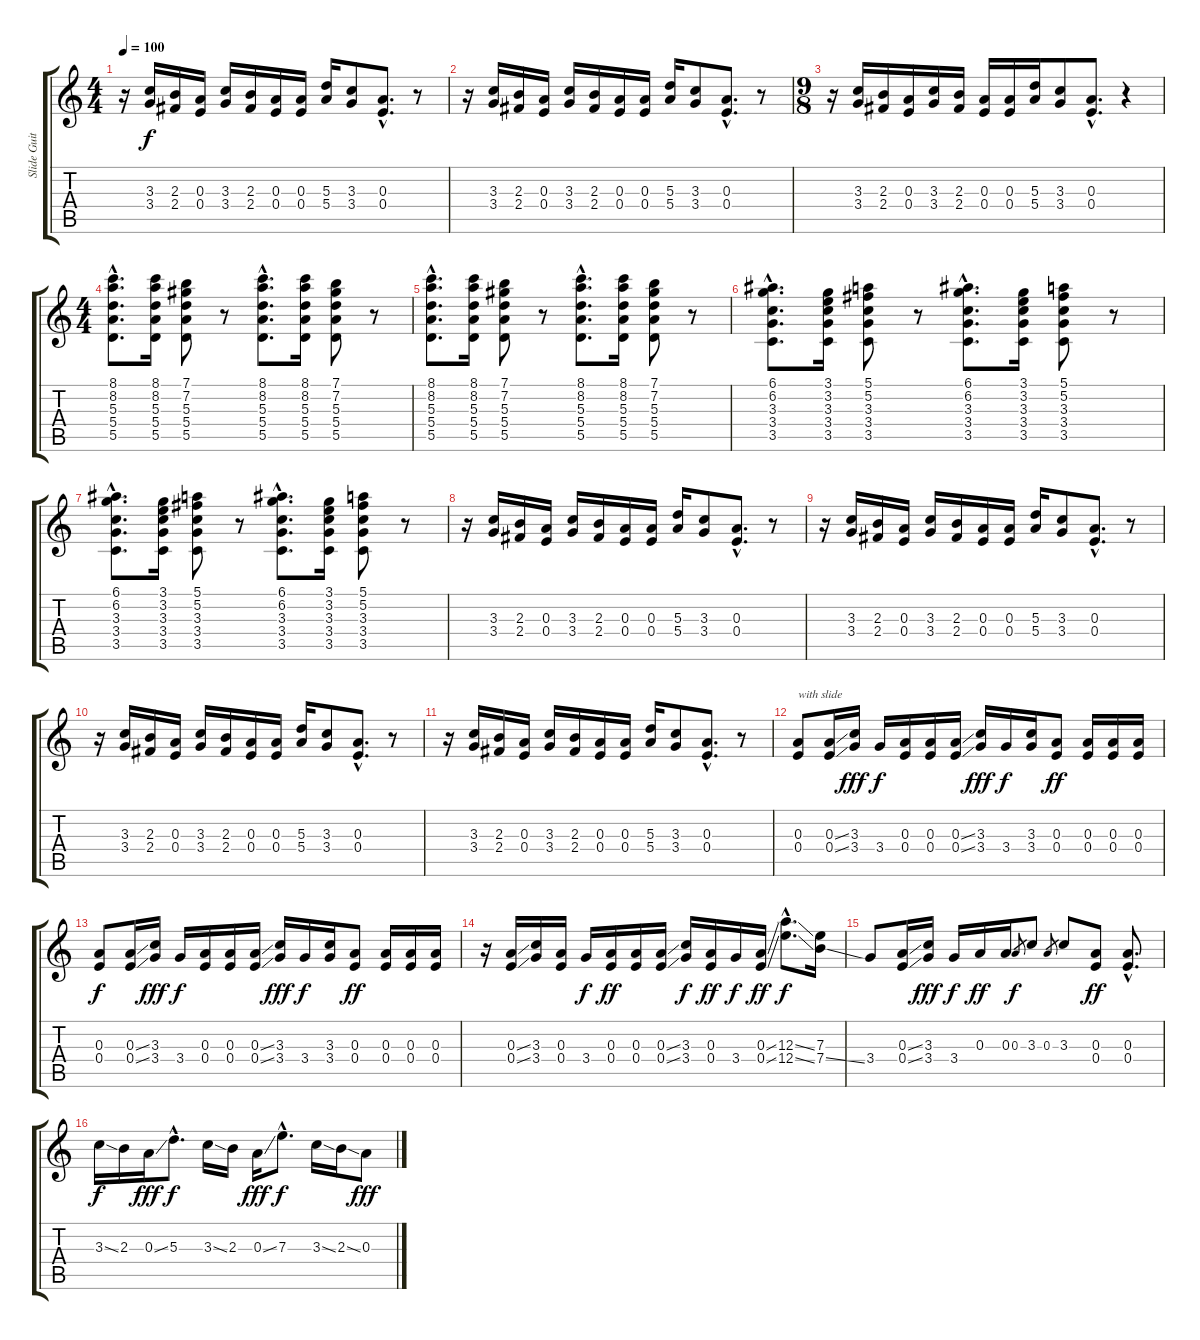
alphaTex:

\track ("Slide Guitar" "Slide Guit") {instrument distortionguitar}
\staff {score tabs}
\tuning (E4 Db4 A3 E3 A2 E2) {hide}
\ts (4 4)
\tempo 100
\clef g2
\ks c
r.16{dy f} (3.3 3.4).16 (2.3 2.4).16 (0.3 0.4).16 (3.3 3.4).16 (2.3 2.4).16 (0.3 0.4).16 (0.3 0.4).16 (5.3 5.4).16 (3.3 3.4).8 (0.3{hac} 0.4{hac}).8{d} r.8 |
r.16 (3.3 3.4).16 (2.3 2.4).16 (0.3 0.4).16 (3.3 3.4).16 (2.3 2.4).16 (0.3 0.4).16 (0.3 0.4).16 (5.3 5.4).16 (3.3 3.4).8 (0.3{hac} 0.4{hac}).8{d} r.8 |
\ts (9 8)
r.16 (3.3 3.4).16 (2.3 2.4).16 (0.3 0.4).16 (3.3 3.4).16 (2.3 2.4).16 (0.3 0.4).16 (0.3 0.4).16 (5.3 5.4).16 (3.3 3.4).8 (0.3{hac} 0.4{hac}).8{d} r.4 |
\ts (4 4)
(8.1{hac} 8.2{hac} 5.3{hac} 5.4{hac} 5.5{hac}).8{d} (8.1 8.2 5.3 5.4 5.5).16 (7.1 7.2 5.3 5.4 5.5).8 r.8 (8.1{hac} 8.2{hac} 5.3{hac} 5.4{hac} 5.5{hac}).8{d} (8.1 8.2 5.3 5.4 5.5).16 (7.1 7.2 5.3 5.4 5.5).8 r.8 |
(8.1{hac} 8.2{hac} 5.3{hac} 5.4{hac} 5.5{hac}).8{d} (8.1 8.2 5.3 5.4 5.5).16 (7.1 7.2 5.3 5.4 5.5).8 r.8 (8.1{hac} 8.2{hac} 5.3{hac} 5.4{hac} 5.5{hac}).8{d} (8.1 8.2 5.3 5.4 5.5).16 (7.1 7.2 5.3 5.4 5.5).8 r.8 |
(6.1{hac} 6.2{hac} 3.3{hac} 3.4{hac} 3.5{hac}).8{d} (3.1 3.2 3.3 3.4 3.5).16 (5.1 5.2 3.3 3.4 3.5).8 r.8 (6.1{hac} 6.2{hac} 3.3{hac} 3.4{hac} 3.5{hac}).8{d} (3.1 3.2 3.3 3.4 3.5).16 (5.1 5.2 3.3 3.4 3.5).8 r.8 |
(6.1{hac} 6.2{hac} 3.3{hac} 3.4{hac} 3.5{hac}).8{d} (3.1 3.2 3.3 3.4 3.5).16 (5.1 5.2 3.3 3.4 3.5).8 r.8 (6.1{hac} 6.2{hac} 3.3{hac} 3.4{hac} 3.5{hac}).8{d} (3.1 3.2 3.3 3.4 3.5).16 (5.1 5.2 3.3 3.4 3.5).8 r.8 |
r.16 (3.3 3.4).16 (2.3 2.4).16 (0.3 0.4).16 (3.3 3.4).16 (2.3 2.4).16 (0.3 0.4).16 (0.3 0.4).16 (5.3 5.4).16 (3.3 3.4).8 (0.3{hac} 0.4{hac}).8{d} r.8 |
r.16 (3.3 3.4).16 (2.3 2.4).16 (0.3 0.4).16 (3.3 3.4).16 (2.3 2.4).16 (0.3 0.4).16 (0.3 0.4).16 (5.3 5.4).16 (3.3 3.4).8 (0.3{hac} 0.4{hac}).8{d} r.8 |
r.16 (3.3 3.4).16 (2.3 2.4).16 (0.3 0.4).16 (3.3 3.4).16 (2.3 2.4).16 (0.3 0.4).16 (0.3 0.4).16 (5.3 5.4).16 (3.3 3.4).8 (0.3{hac} 0.4{hac}).8{d} r.8 |
r.16 (3.3 3.4).16 (2.3 2.4).16 (0.3 0.4).16 (3.3 3.4).16 (2.3 2.4).16 (0.3 0.4).16 (0.3 0.4).16 (5.3 5.4).16 (3.3 3.4).8 (0.3{hac} 0.4{hac}).8{d} r.8 |
(0.3 0.4).8{txt "with slide"} (0.3{ss} 0.4{ss}).16 (3.3 3.4).16{dy fff} 3.4.16{dy f} (0.3 0.4).16 (0.3 0.4).16 (0.3{ss} 0.4{ss}).16 (3.3 3.4).16{dy fff} 3.4.16{dy f} (3.3 3.4).16 (0.3 0.4).8{dy ff} (0.3 0.4).16 (0.3 0.4).16 (0.3 0.4).16 |
(0.3 0.4).8{dy f} (0.3{ss} 0.4{ss}).16 (3.3 3.4).16{dy fff} 3.4.16{dy f} (0.3 0.4).16 (0.3 0.4).16 (0.3{ss} 0.4{ss}).16 (3.3 3.4).16{dy fff} 3.4.16{dy f} (3.3 3.4).16 (0.3 0.4).8{dy ff} (0.3 0.4).16 (0.3 0.4).16 (0.3 0.4).16 |
r.16 (0.3{ss} 0.4{ss}).16 (3.3 3.4).16 (0.3 0.4).16 3.4.16{dy f} (0.3 0.4).16{dy ff} (0.3 0.4).16 (0.3{ss} 0.4{ss}).16 (3.3 3.4).16{dy f} (0.3 0.4).16{dy ff} 3.4.16{dy f} (0.3{ss} 0.4{ss}).16{dy ff} (12.3{ss hac} 12.4{ss hac}).8{d dy f} (7.3 7.4{ss}).16 |
3.4.8 (0.3{ss} 0.4{ss}).16 (3.3 3.4).16{dy fff} 3.4.16{dy f} 0.3.16{dy ff} 0.3.16 0.3.8{gr dy f} 3.3.8 0.3.8{gr} 3.3.8 (0.3 0.4).8{dy ff} (0.3{hac} 0.4{hac}).8{d} |
3.3{ss}.16{dy f} 2.3.16 0.3{ss}.16{dy fff} 5.3{hac}.8{d dy f} 3.3{ss}.16 2.3.16 0.3{ss}.16{dy fff} 7.3{hac}.8{d dy f} 3.3{ss}.16 2.3{ss}.16 0.3.8{dy fff}
